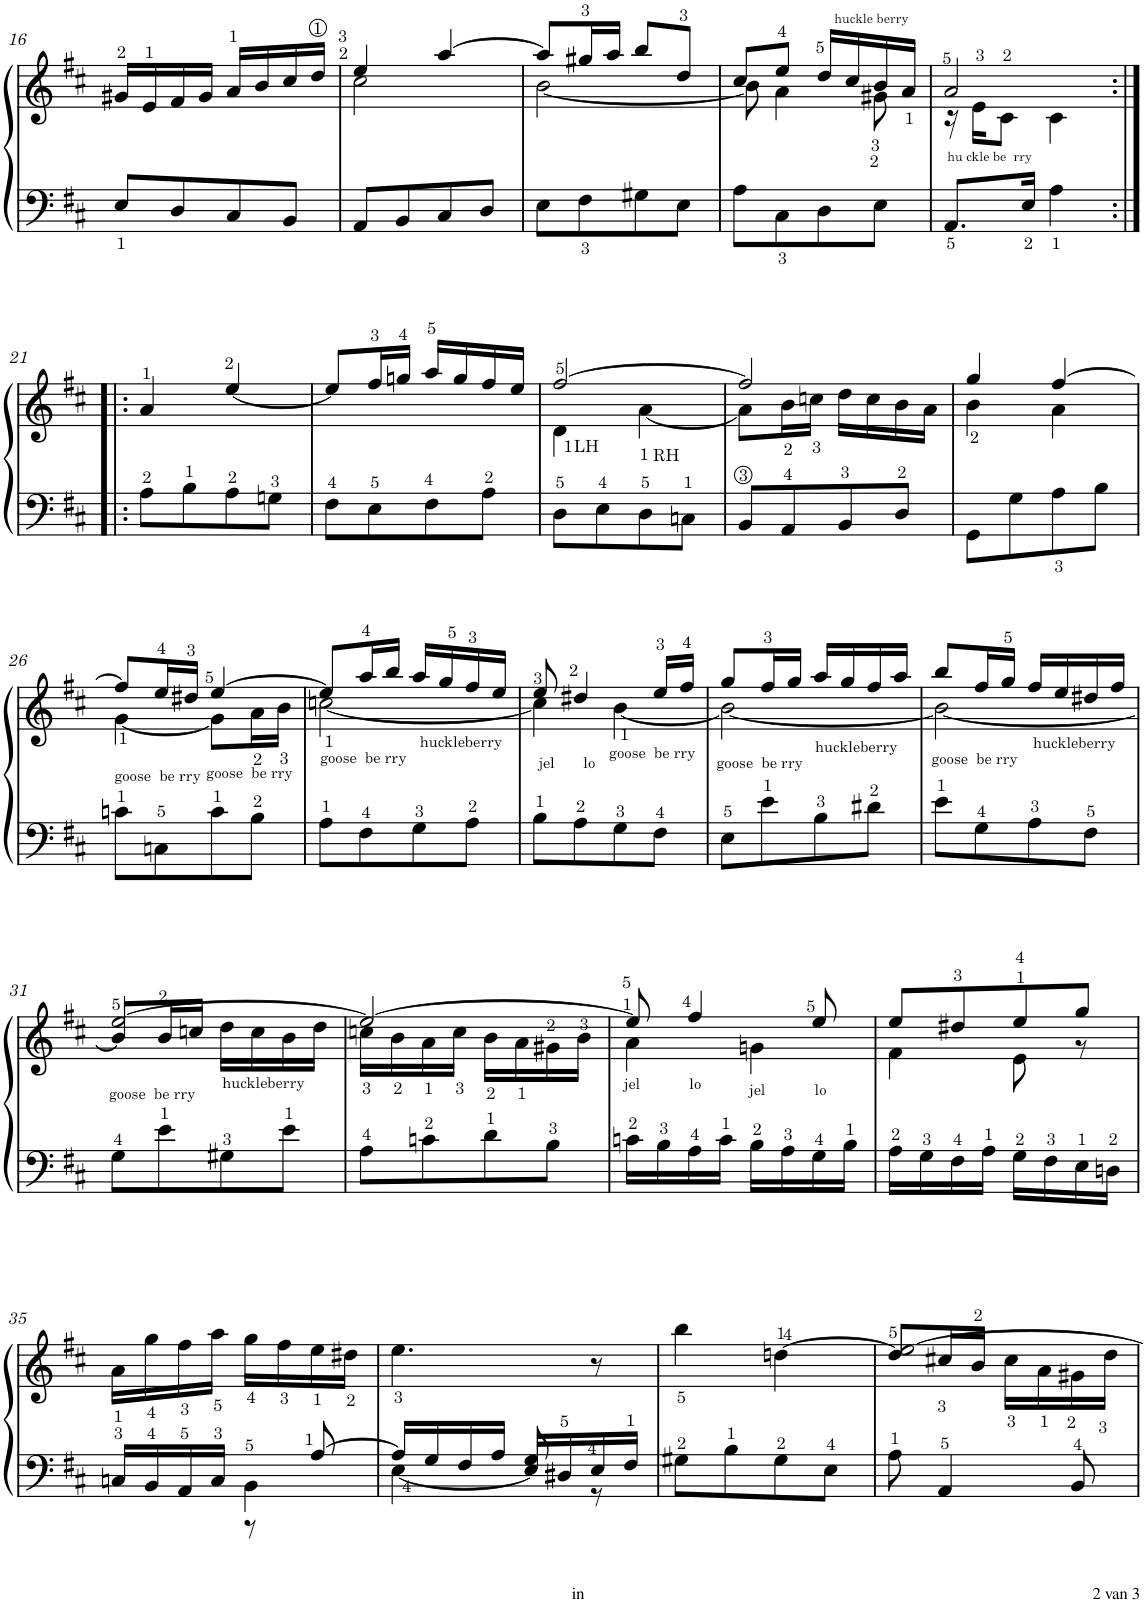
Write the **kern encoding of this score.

**kern	**kern
*part1	*part1
*staff2	*staff1
*I"Klavír	*
*I'Klv.	*
!!LO:PB:g=z
*clefF4	*clefG2
*k[f#c#]	*k[f#c#]
*M2/4	*M2/4
=16	=16
8E/L	16g#X/LL
.	16e/
8D/	16f#/
.	16g#/JJ
8C#/	16a/LL
.	16b/
8BB/J	16cc#/
.	16dd/JJ
=17	=17
*	*^
8AA/L	4ee/	2cc#\
8BB/	.	.
8C#/	[4aa/	.
8D/J	.	.
=18	=18	=18
8E\L	8aa/L]	[2b\
8F#\	16gg#X/L	.
.	16aa/JJ	.
8G#X\	8bb/L	.
8E\J	8dd/J	.
=19	=19	=19
8A\L	8cc#/L	8b\]
8C#\	8ee/J	4a\
!	!LO:TX:a:t=huckle berry	!
8D\	16dd/LL	.
.	16cc#/	.
8E\J	16b</	8g#X\
.	16a/JJ	.
=20	=20	=20
!LO:TX:a:t=hu ckle be  rry	!	!
8.AA/L	2a/	16r
.	.	16e\KL
.	.	8c#\J
16E/Jk	.	.
4A\	.	4c#\
*	*v	*v
!!LO:LB:g=z
=21:|!|:	=21:|!|:
8A>\L	4a/
8B>\	.
8A>\	[4ee/
8Gn>\J	.
=22	=22
8F#>\L	8ee/L]
8E>\	16ff#/L
.	16ggn/JJ
8F#\	16aa/LL
.	16gg/
8A>\J	16ff#/
.	16ee/JJ
=23	=23
*	*^
!	!LO:TX:b:t=LH	!
8D>\L	[2ff#/	4d\
8E>\	.	.
!	!	!LO:TX:b:t=RH
8D>\	.	[4a\
8Cn>\J	.	.
=24	=24	=24
8BB/L	2ff#/]	8a\L]
8AA>/	.	16b\L
.	.	16ccn\JJ
8BB>/	.	16dd\LL
.	.	16cc\
8D>/J	.	16b\
.	.	16a\JJ
=25	=25	=25
8GG\L	4gg/	4b\
8G\	.	.
8A\	[4ff#/	4a\
8B\J	.	.
!!LO:LB:g=z	!!
=26	=26	=26
!	!LO:TX:b:t=goose  be rry	!
8cn>\L	8ff#/L]	[4g\
8Cn>\	16ee/L	.
.	16dd#X/JJ	.
!	!LO:TX:b:t=goose  be rry	!
8c>\	[4ee/	8g\L]
8B>\J	.	16a\L
.	.	16b\JJ
=27	=27	=27
!	!LO:TX:b:t=goose  be rry	!
8A>\L	8ee/L]	[2ccn\
8F#>\	16aa/L	.
.	16bb/JJ	.
!	!LO:TX:b:t=huckleberry	!
8G>\	16aa/LL	.
.	16gg/	.
8A>\J	16ff#/	.
.	16ee/JJ	.
=28	=28	=28
!	!LO:TX:b:t=jel       lo	!
8B>\L	8ee/	4cc\]
8A>\	4dd#X/	.
!	!	!LO:TX:b:t=goose  be rry
8G>\	.	[4b\
8F#>\J	16ee/LL	.
.	16ff#/JJ	.
=29	=29	=29
!	!LO:TX:b:t=goose  be rry	!
8E>\L	8gg/L	2b\_
8e>\	16ff#/L	.
.	16gg/JJ	.
!	!LO:TX:b:t=huckleberry	!
8B>\	16aa/LL	.
.	16gg/	.
8d#X>\J	16ff#/	.
.	16aa/JJ	.
=30	=30	=30
!	!LO:TX:b:t=goose  be rry	!
8e>\L	8bb/L	2b\_
8G>\	16ff#/L	.
.	16gg/JJ	.
!	!LO:TX:b:t=huckleberry	!
8A>\	16ff#/LL	.
.	16ee/	.
8F#>\J	16dd#X/	.
.	16ff#/JJ	.
!!LO:LB:g=z	!!
=31	=31	=31
!	!LO:TX:b:t=goose  be rry	!
8G>\L	8b/L]	[2ee/
8e>\	16b/L	.
.	16ccn/JJ	.
!	!LO:TX:b:t=huckleberry	!
8G#X>\	16dd\LL	.
.	16cc\	.
8e>\J	16b\	.
.	16dd\JJ	.
=32	=32	=32
8A>\L	16ccn\LL	2ee/_
.	16b\	.
8cn>\	16a\	.
.	16cc\JJ	.
8d>\	16b\LL	.
.	16a\	.
8B>\J	16g#X\	.
.	16b\JJ	.
=33	=33	=33
!	!LO:TX:b:t=jel            lo	!
16cn>\LL	8ee/]	4a\
16B>\	.	.
16A>\	4ff#/	.
16c>\JJ	.	.
!	!	!LO:TX:b:t=jel            lo
16B>\LL	.	4gn\
16A>\	.	.
16G>\	8ee/	.
16B>\JJ	.	.
=34	=34	=34
16A>\LL	8ee/L	4f#\
16G>\	.	.
16F#>\	8dd#X/	.
16A>\JJ	.	.
16G>\LL	8ee/	8e\
16F#>\	.	.
16E>\	8gg/J	8r
16Dn>\JJ	.	.
*	*v	*v
!!LO:LB:g=z
=35	=35
*^	*
16Cn>/LL	4ryy	16a<\LL
16BB>/	.	16gg<\
16AA>/	.	16ff#<\
16C>/JJ	.	16aa<\JJ
4BB>\	8r	16gg<\LL
.	.	16ff#<\
.	[8A/	16ee<\
.	.	16dd#X<\JJ
=36	=36	=36
16A/LL]	[4E\	4.ee<\
16G/	.	.
16F#/	.	.
16A/JJ	.	.
16E/LL]	8G/	.
16D#X>/	.	.
16E>/	8r	8r
16F#>/JJ	.	.
*v	*v	*
=37	=37
8G#X>\L	4bb<\
8B>\	.
8G#>\	[4ddn\
8E>\J	.
=38	=38
*	*^
8A>\	8dd/L]	[2ee/
4AA>/	16cc#X>/L	.
.	16b/JJ	.
.	16cc#\LL	.
.	16a\	.
8BB>/	16g#X>\	.
.	16dd\JJ	.
*	*v	*v
=	=
*-	*-
